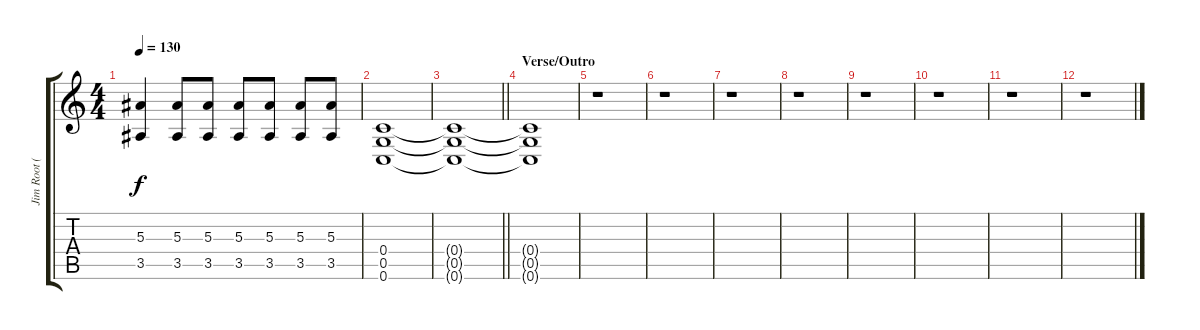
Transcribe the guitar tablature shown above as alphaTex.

\track ("Jim Root (Dirty)" "Jim Root (") {instrument overdrivenguitar}
\staff {score tabs}
\tuning (D4 A3 F3 C3 G2 C2) {hide}
\ts (4 4)
\tempo 130
\clef g2
\ks c
(5.3 3.5).4{dy f} (5.3 3.5).8 (5.3 3.5).8 (5.3 3.5).8 (5.3 3.5).8 (5.3 3.5).8 (5.3 3.5).8 |
(0.4 0.5 0.6).1{volume 0} |
\barLineRight lightlight
(0.4{t} 0.5{t} 0.6{t}).1 |
\section ("" "Verse/Outro")
(0.4{t} 0.5{t} 0.6{t}).1 |
r.1 |
r.1 |
r.1 |
r.1 |
r.1 |
r.1 |
r.1 |
r.1
